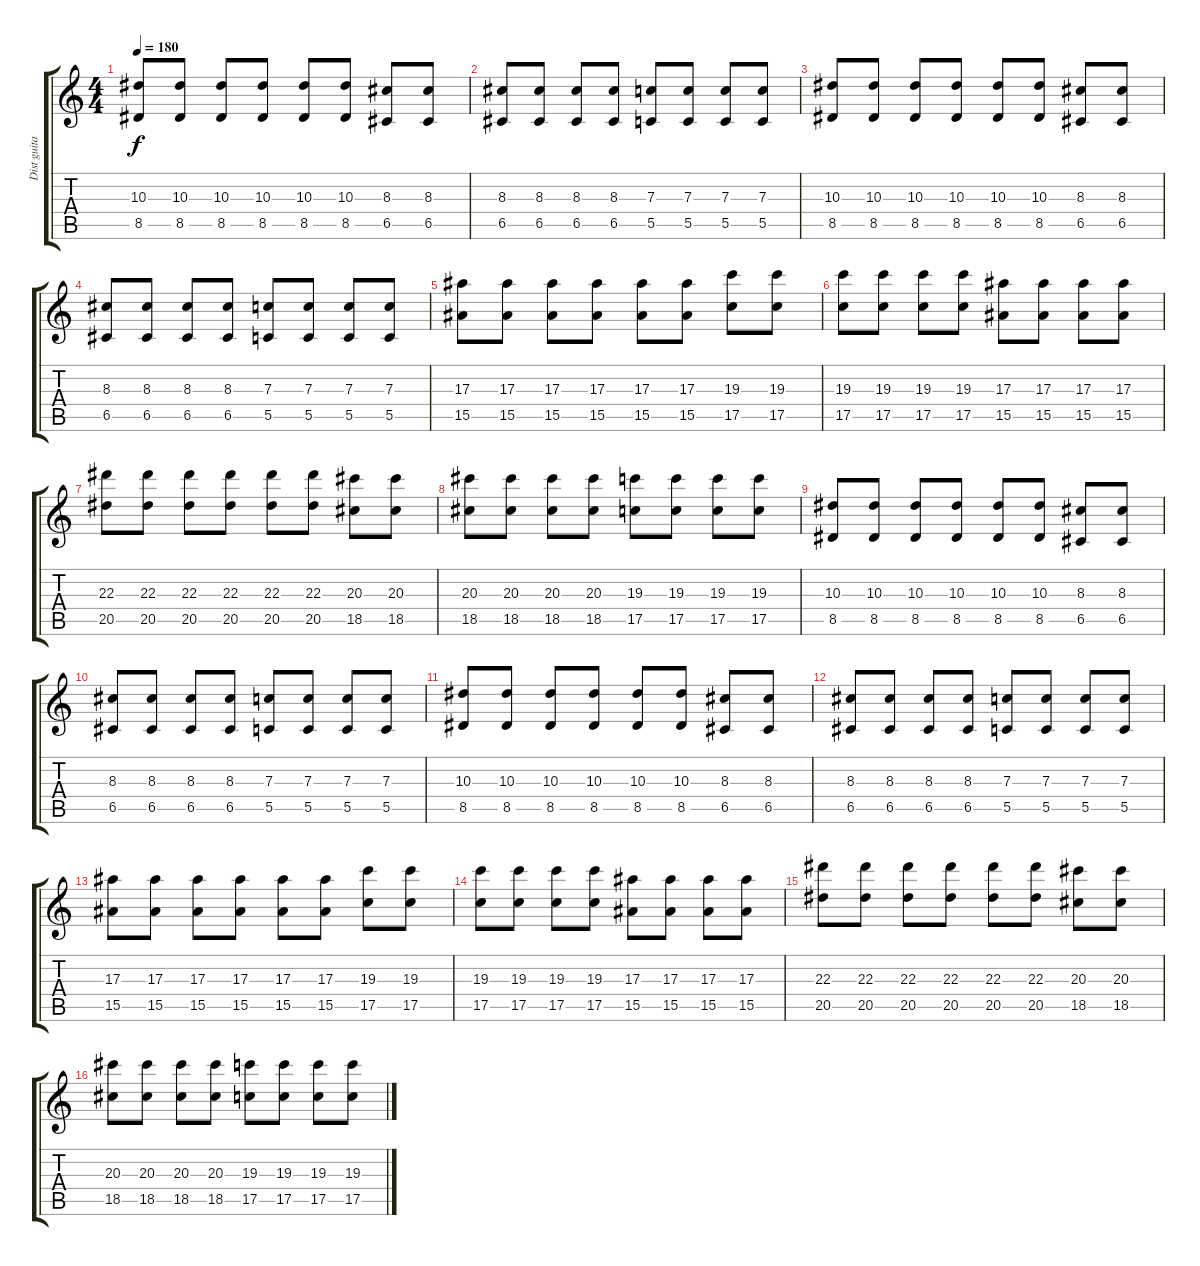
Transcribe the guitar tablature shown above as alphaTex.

\track ("Dist guitar" "Dist guita") {instrument distortionguitar}
\staff {score tabs}
\tuning (D4 A3 F3 C3 G2 C2) {hide}
\ts (4 4)
\tempo 180
\clef g2
\ks c
(10.3 8.5).8{dy f balance 11} (10.3 8.5).8 (10.3 8.5).8 (10.3 8.5).8 (10.3 8.5).8 (10.3 8.5).8 (8.3 6.5).8 (8.3 6.5).8 |
(8.3 6.5).8 (8.3 6.5).8 (8.3 6.5).8 (8.3 6.5).8 (7.3 5.5).8 (7.3 5.5).8 (7.3 5.5).8 (7.3 5.5).8 |
(10.3 8.5).8 (10.3 8.5).8 (10.3 8.5).8 (10.3 8.5).8 (10.3 8.5).8 (10.3 8.5).8 (8.3 6.5).8 (8.3 6.5).8 |
(8.3 6.5).8 (8.3 6.5).8 (8.3 6.5).8 (8.3 6.5).8 (7.3 5.5).8 (7.3 5.5).8 (7.3 5.5).8 (7.3 5.5).8 |
(17.3 15.5).8 (17.3 15.5).8 (17.3 15.5).8 (17.3 15.5).8 (17.3 15.5).8 (17.3 15.5).8 (19.3 17.5).8 (19.3 17.5).8 |
(19.3 17.5).8 (19.3 17.5).8 (19.3 17.5).8 (19.3 17.5).8 (17.3 15.5).8 (17.3 15.5).8 (17.3 15.5).8 (17.3 15.5).8 |
(22.3 20.5).8 (22.3 20.5).8 (22.3 20.5).8 (22.3 20.5).8 (22.3 20.5).8 (22.3 20.5).8 (20.3 18.5).8 (20.3 18.5).8 |
(20.3 18.5).8 (20.3 18.5).8 (20.3 18.5).8 (20.3 18.5).8 (19.3 17.5).8 (19.3 17.5).8 (19.3 17.5).8 (19.3 17.5).8 |
(10.3 8.5).8 (10.3 8.5).8 (10.3 8.5).8 (10.3 8.5).8 (10.3 8.5).8 (10.3 8.5).8 (8.3 6.5).8 (8.3 6.5).8 |
(8.3 6.5).8 (8.3 6.5).8 (8.3 6.5).8 (8.3 6.5).8 (7.3 5.5).8 (7.3 5.5).8 (7.3 5.5).8 (7.3 5.5).8 |
(10.3 8.5).8 (10.3 8.5).8 (10.3 8.5).8 (10.3 8.5).8 (10.3 8.5).8 (10.3 8.5).8 (8.3 6.5).8 (8.3 6.5).8 |
(8.3 6.5).8 (8.3 6.5).8 (8.3 6.5).8 (8.3 6.5).8 (7.3 5.5).8 (7.3 5.5).8 (7.3 5.5).8 (7.3 5.5).8 |
(17.3 15.5).8 (17.3 15.5).8 (17.3 15.5).8 (17.3 15.5).8 (17.3 15.5).8 (17.3 15.5).8 (19.3 17.5).8 (19.3 17.5).8 |
(19.3 17.5).8 (19.3 17.5).8 (19.3 17.5).8 (19.3 17.5).8 (17.3 15.5).8 (17.3 15.5).8 (17.3 15.5).8 (17.3 15.5).8 |
(22.3 20.5).8 (22.3 20.5).8 (22.3 20.5).8 (22.3 20.5).8 (22.3 20.5).8 (22.3 20.5).8 (20.3 18.5).8 (20.3 18.5).8 |
(20.3 18.5).8 (20.3 18.5).8 (20.3 18.5).8 (20.3 18.5).8 (19.3 17.5).8 (19.3 17.5).8 (19.3 17.5).8 (19.3 17.5).8
